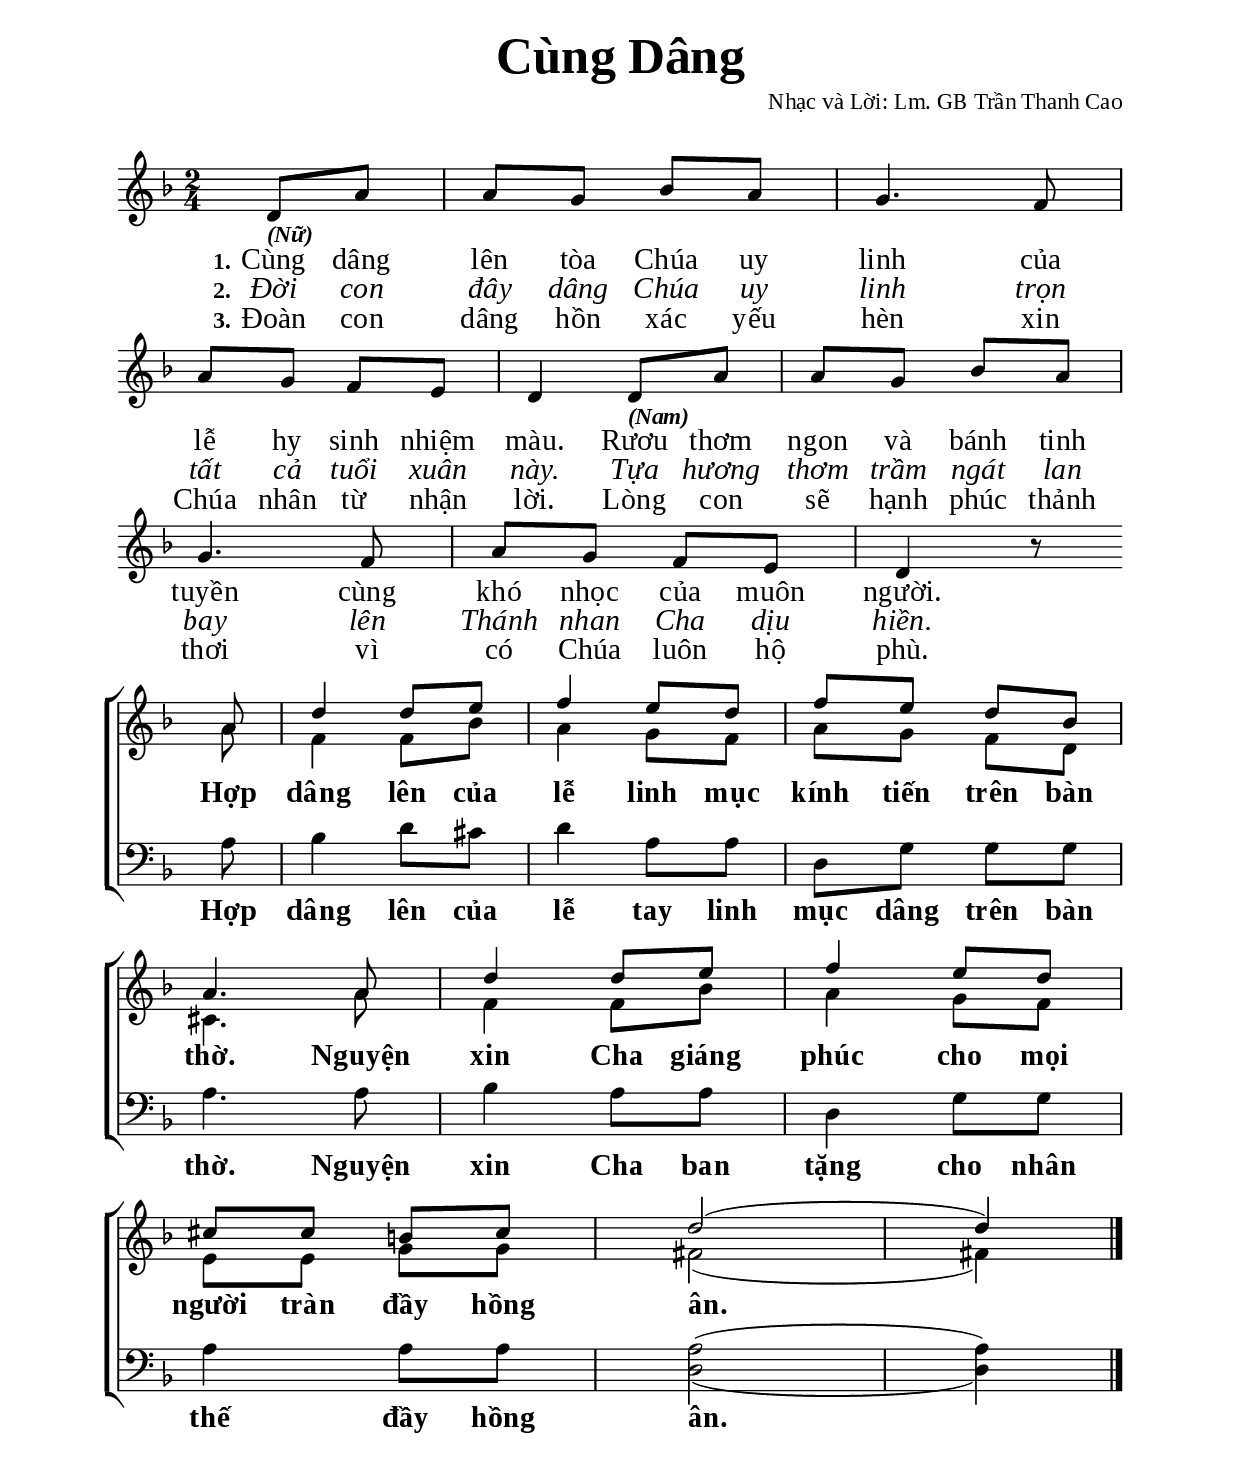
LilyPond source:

% Cài đặt chung
\version "2.22.1"
\include "english.ly"

\header {
  title = \markup { \fontsize #3 "Cùng Dâng" }
  composer = "Nhạc và Lời: Lm. GB Trần Thanh Cao"
  arranger = " "
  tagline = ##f
}

\paper {
  #(set-paper-size "a4")
  top-margin = 10\mm
  bottom-margin = 10\mm
  left-margin = 20\mm
  right-margin = 20\mm
  indent = #0
  #(define fonts
    (make-pango-font-tree
      "Liberation Serif"
      "Liberation Serif"
      "Liberation Serif"
      (/ 20 20)))
  page-count = #1
}

% Nhạc phiên khúc
nhacPhienKhuc = \relative c' {
  _\markup { \bold \italic (Nữ) }
  \partial 4 
  d8 a' |
  a g bf a |
  g4. f8 |
  a g f e |
  d4 d8 _\markup { \bold \italic (Nam) } a' |
  a g bf a |
  g4. f8 |
  a g f e |
  d4 r8
}

% Nhạc điệp khúc
nhacDiepKhucSop = \relative c'' {
  \partial 8 a8 |
  d4 d8 e |
  f4 e8 d |
  f e d bf |
  a4. a8 |
  d4 d8 e |
  f4 e8 d |
  cs cs b! cs |
  d2 ( |
  d4) \bar "|."
}

nhacDiepKhucAlto = \relative c'' {
  \partial 8 a8 |
  f4 f8 bf |
  a4 g8 f |
  a g f d |
  cs4. a'8 |
  f4 f8 bf |
  a4 g8 f |
  e e g g |
  fs2 ( |
  fs4)
}

nhacDiepKhucBas = \relative c' {
  \partial 8 a8 |
  bf4 d8 cs |
  d4 a8 a |
  d, g g g |
  a4. a8 |
  bf4 a8 a |
  d,4 g8 g |
  a4 a8 a |
  <<
    {
      a2 ^( |
      a4)
    }
    {
      d,2 _( |
      d4)
    }
  >>
}

% Lời phiên khúc
loiPhienKhucMot = \lyricmode {
  \set stanza = #"1."
  Cùng dâng lên tòa Chúa uy linh của lễ hy sinh nhiệm màu.
  Rươu thơm ngon và bánh tinh tuyền cùng khó nhọc của muôn người.
}

loiPhienKhucHai = \lyricmode {
  \override Lyrics.LyricText.font-shape = #'italic
  \set stanza = #"2."
  Đời con đây dâng Chúa uy linh trọn tất cả tuổi xuân này.
  Tựa hương thơm trầm ngát lan bay lên Thánh nhan Cha dịu hiền.
}

loiPhienKhucBa = \lyricmode {
  \set stanza = #"3."
  Đoàn con dâng hồn xác yếu hèn xin Chúa nhân từ nhận lời.
  Lòng con sẽ hạnh phúc thảnh thơi vì có Chúa luôn hộ phù.
}

% Lời điệp khúc
loiDiepKhucSop = \lyricmode {
  Hợp dâng lên của lễ linh mục kính tiến trên bàn thờ.
  Nguyện xin Cha giáng phúc cho mọi người tràn đầy hồng ân.
}

loiDiepKhucBas = \lyricmode {
  Hợp dâng lên của lễ tay linh mục dâng trên bàn thờ.
  Nguyện xin Cha ban tặng cho nhân thế đầy hồng ân.
}

% Dàn trang
\score {
  \new ChoirStaff <<
    \new Staff = phienKhuc \with {
        %\magnifyStaff #(magstep +1)
      }
      <<
      \new Voice = beSop {
        \key f \major \time 2/4 \nhacPhienKhuc
      }
    >>
    \new Lyrics \lyricsto beSop \loiPhienKhucMot
    \new Lyrics \lyricsto beSop \loiPhienKhucHai
    \new Lyrics \lyricsto beSop \loiPhienKhucBa
  >>
  \layout {
    \override Lyrics.LyricText.font-size = #+2.5
    \override Lyrics.LyricSpace.minimum-distance = #2.0
    \override Score.BarNumber.break-visibility = ##(#f #f #f)
    \override Score.SpacingSpanner.uniform-stretching = ##t
  } 
}

\score {
  \new ChoirStaff <<
    \new Staff \with {
        \consists "Merge_rests_engraver"
        %\magnifyStaff #(magstep +1)
      }
      <<
        \clef "treble"
        \new Voice = beSop {
          \voiceOne \key f \major \time 2/4 \nhacDiepKhucSop
        }
        \new Voice = beAlto {
          \voiceTwo \key f \major \time 2/4 \nhacDiepKhucAlto
        }
        \new Lyrics \lyricsto beSop \loiDiepKhucSop
    >>
    \new Staff \with {
        \consists "Merge_rests_engraver"
        %\magnifyStaff #(magstep +1)
      }
      <<
        \clef "bass"
        \new Voice = beBas {
          \voiceTwo \key f \major \time 2/4 \nhacDiepKhucBas
        }
        \new Lyrics \lyricsto beBas \loiDiepKhucBas
    >>
  >>
  \layout {
    \override Staff.TimeSignature.transparent = ##t
    \override Lyrics.LyricText.font-series = #'bold
    \override Lyrics.LyricText.font-size = #+2.5
    \override Lyrics.LyricSpace.minimum-distance = #2.5
    \override Score.BarNumber.break-visibility = ##(#f #f #f)
    \override Score.SpacingSpanner.uniform-stretching = ##t
  }
}
